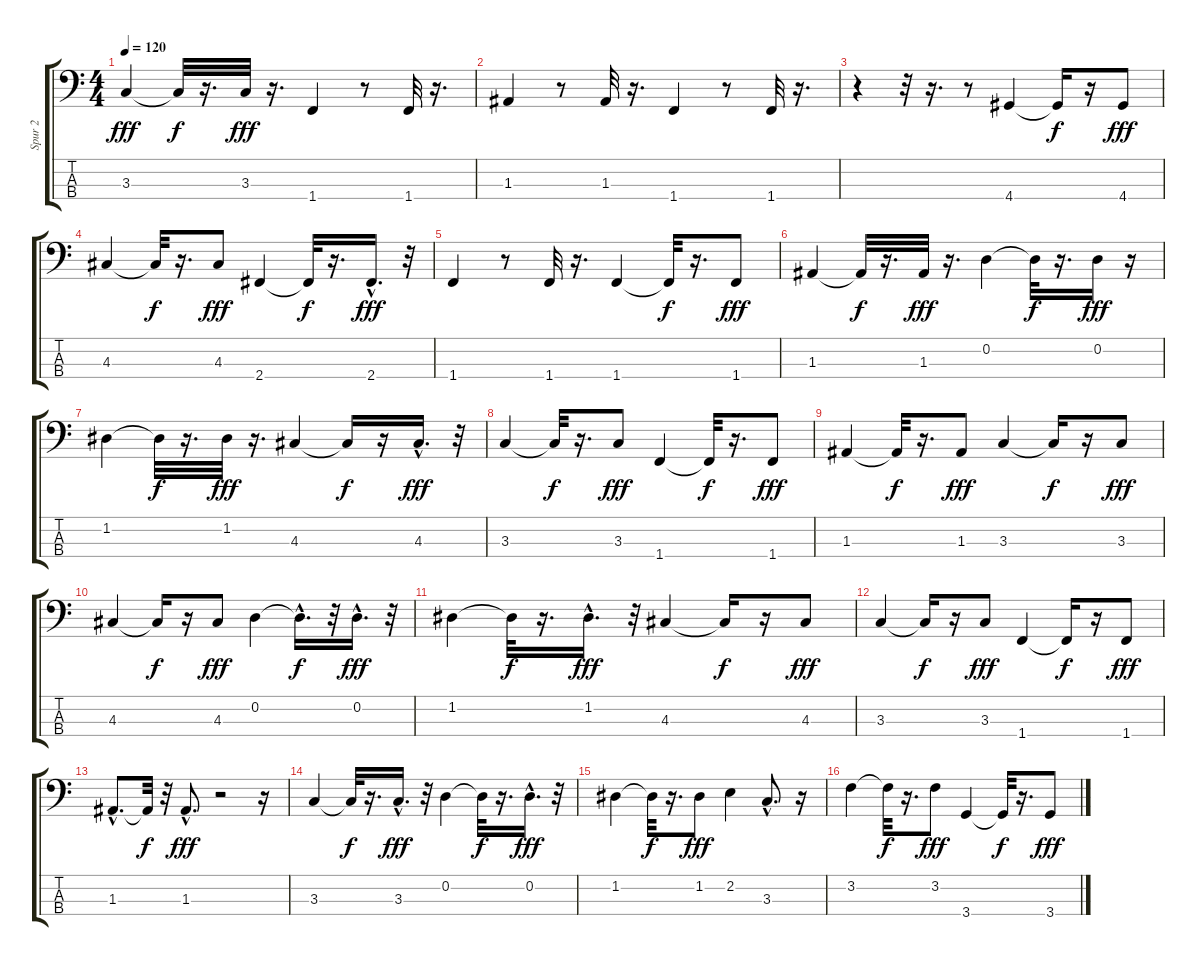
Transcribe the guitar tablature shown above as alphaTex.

\track ("Spur 2" "Spur 2") {instrument electricbassfinger}
\staff {score tabs}
\tuning (G2 D2 A1 E1) {hide}
\ts (4 4)
\tempo 120
\clef f4
\ks c
3.3.4{dy fff} 3.3{t}.32{dy f} r.16{d} 3.3.32{dy fff} r.16{d} 1.4.4 r.8 1.4.32 r.16{d} |
1.3.4 r.8 1.3.32 r.16{d} 1.4.4 r.8 1.4.32 r.16{d} |
r.4 r.32 r.16{d} r.8 4.4.4 4.4{t}.16{dy f} r.16 4.4.8{dy fff} |
4.3.4 4.3{t}.32{dy f} r.16{d} 4.3.8{dy fff} 2.4.4 2.4{t}.32{dy f} r.16{d} 2.4{hac}.16{d dy fff} r.32 |
1.4.4 r.8 1.4.32 r.16{d} 1.4.4 1.4{t}.32{dy f} r.16{d} 1.4.8{dy fff} |
1.3.4 1.3{t}.32{dy f} r.16{d} 1.3.32{dy fff} r.16{d} 0.2.4 0.2{t}.32{dy f} r.16{d} 0.2.16{dy fff} r.16 |
1.2.4 1.2{t}.32{dy f} r.16{d} 1.2.32{dy fff} r.16{d} 4.3.4 4.3{t}.16{dy f} r.16 4.3{hac}.16{d dy fff} r.32 |
3.3.4 3.3{t}.32{dy f} r.16{d} 3.3.8{dy fff} 1.4.4 1.4{t}.32{dy f} r.16{d} 1.4.8{dy fff} |
1.3.4 1.3{t}.32{dy f} r.16{d} 1.3.8{dy fff} 3.3.4 3.3{t}.16{dy f} r.16 3.3.8{dy fff} |
4.3.4 4.3{t}.16{dy f} r.16 4.3.8{dy fff} 0.2.4 0.2{hac t}.16{d dy f} r.32 0.2{hac}.16{d dy fff} r.32 |
1.2.4 1.2{t}.32{dy f} r.16{d} 1.2{hac}.16{d dy fff} r.32 4.3.4 4.3{t}.16{dy f} r.16 4.3.8{dy fff} |
3.3.4 3.3{t}.16{dy f} r.16 3.3.8{dy fff} 1.4.4 1.4{t}.16{dy f} r.16 1.4.8{dy fff} |
1.3{hac}.8{d} 1.3{t}.32{dy f} r.32 1.3{hac}.8{d dy fff} r.2 r.16 |
3.3.4 3.3{t}.32{dy f} r.16{d} 3.3{hac}.16{d dy fff} r.32 0.2.4 0.2{t}.32{dy f} r.16{d} 0.2{hac}.16{d dy fff} r.32 |
1.2.4 1.2{t}.32{dy f} r.16{d} 1.2.8{dy fff} 2.2.4 3.3{hac}.8{d} r.16 |
3.2.4 3.2{t}.32{dy f} r.16{d} 3.2.8{dy fff} 3.4.4 3.4{t}.32{dy f} r.16{d} 3.4.8{dy fff}
